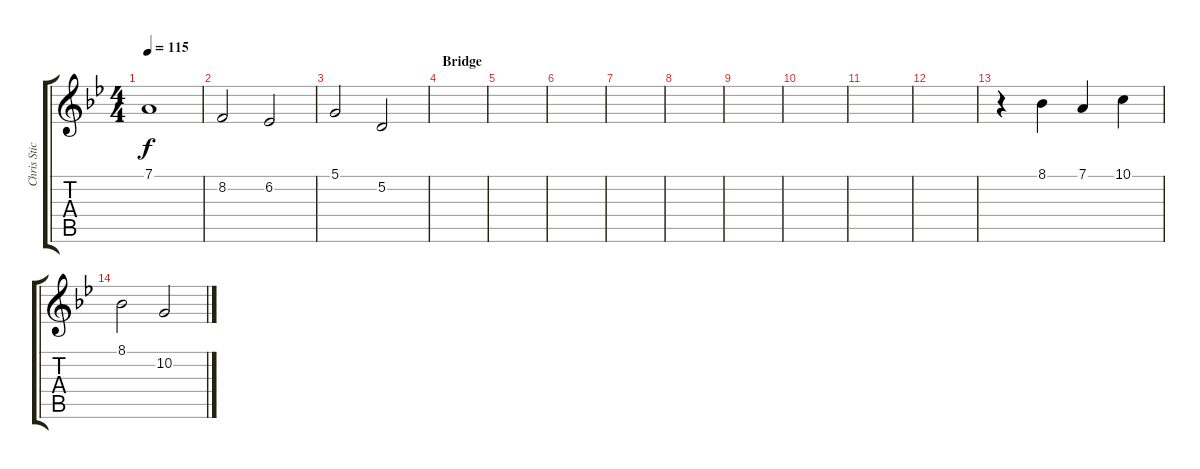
\track ("Chris Stickney(Vocals)" "Chris Stic") {instrument sopranosax}
\staff {score tabs}
\tuning (D4 A3 F3 C3 G2 D2) {hide}
\ts (4 4)
\tempo 115
\clef g2
\ks gminor
7.1.1{dy f} |
8.2.2 6.2.2 |
5.1.2 5.2.2 |
\section ("" "Bridge")
|
|
|
|
|
|
|
|
|
r.4 8.1.4 7.1.4 10.1.4 |
8.1.2 10.2.2
